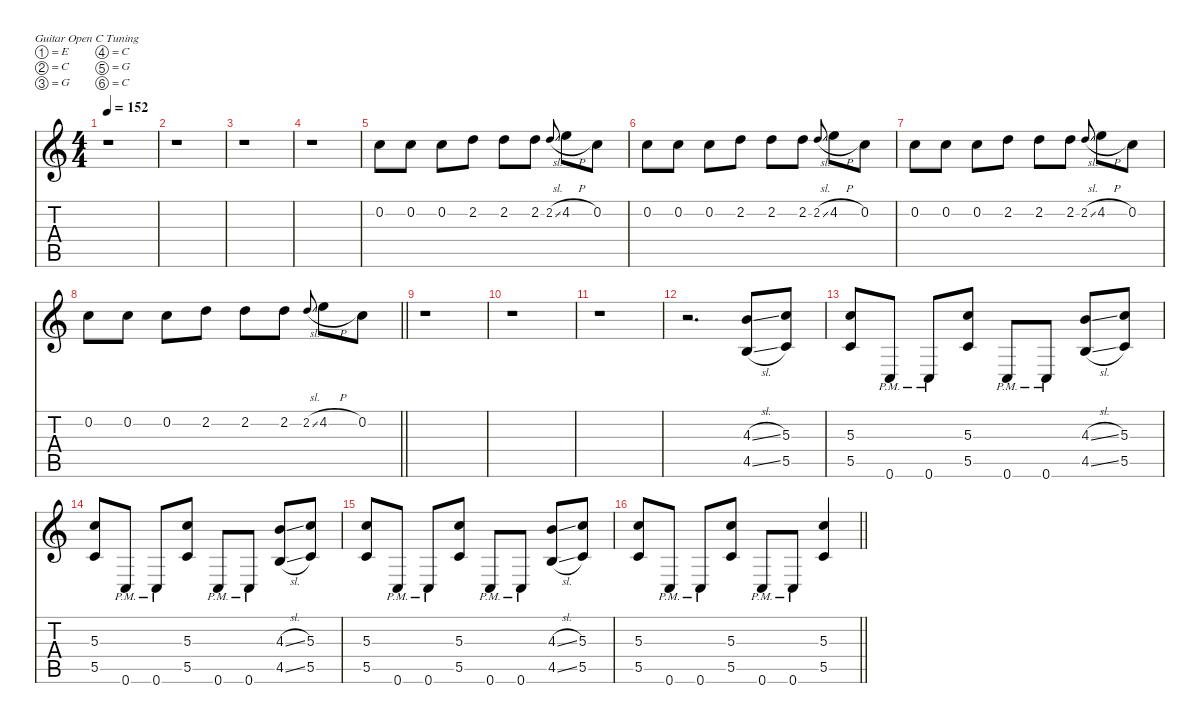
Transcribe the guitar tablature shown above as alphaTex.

\defaultSystemsLayout 4
\hideDynamics
\bracketExtendMode nobrackets
\singleTrackTrackNamePolicy hidden
\multiTrackTrackNamePolicy hidden
\firstSystemTrackNameMode fullname
\firstSystemTrackNameOrientation horizontal
\otherSystemsTrackNameOrientation horizontal
\track ("Guitar 2" "od.guit.") {defaultSystemsLayout 4 instrument overdrivenguitar}
\staff {score tabs}
\tuning (E4 C4 G3 C3 G2 C2)
\ts (4 4)
\beaming (8 2 2 2 2)
\tempo 152
\clef g2
\ks c
r.1{dy f instrument overdrivenguitar beam Down} |
r.1{beam Down} |
r.1{beam Down} |
r.1{beam Down} |
0.2.8{beam Down} 0.2.8{beam Down} 0.2.8{beam Down} 2.2.8{beam Down} 2.2.8{beam Down} 2.2.8{beam Down} 2.2{sl}.8{gr onbeat dy mf beam Up} 4.2{h}.8{dy f beam Down} 0.2.8{beam Down} |
0.2.8{beam Down} 0.2.8{beam Down} 0.2.8{beam Down} 2.2.8{beam Down} 2.2.8{beam Down} 2.2.8{beam Down} 2.2{sl}.8{gr onbeat dy mf beam Up} 4.2{h}.8{dy f beam Down} 0.2.8{beam Down} |
0.2.8{beam Down} 0.2.8{beam Down} 0.2.8{beam Down} 2.2.8{beam Down} 2.2.8{beam Down} 2.2.8{beam Down} 2.2{sl}.8{gr onbeat dy mf beam Up} 4.2{h}.8{dy f beam Down} 0.2.8{beam Down} |
\barLineRight lightlight
0.2.8{beam Down} 0.2.8{beam Down} 0.2.8{beam Down} 2.2.8{beam Down} 2.2.8{beam Down} 2.2.8{beam Down} 2.2{sl}.8{gr onbeat dy mf beam Up} 4.2{h}.8{dy f beam Down} 0.2.8{beam Down} |
r.1{beam Down} |
r.1{beam Down} |
r.1{beam Down} |
r.2{d beam Down} (4.3{sl} 4.5{sl}).8{beam Up} (5.3 5.5).8{beam Up} |
(5.3 5.5).8{beam Up} 0.6{pm}.8{beam Up} 0.6{pm}.8{beam Up} (5.3 5.5).8{beam Up} 0.6{pm}.8{beam Up} 0.6{pm}.8{beam Up} (4.3{sl} 4.5{sl}).8{beam Up} (5.3 5.5).8{beam Up} |
(5.3 5.5).8{beam Up} 0.6{pm}.8{beam Up} 0.6{pm}.8{beam Up} (5.3 5.5).8{beam Up} 0.6{pm}.8{beam Up} 0.6{pm}.8{beam Up} (4.3{sl} 4.5{sl}).8{beam Up} (5.3 5.5).8{beam Up} |
(5.3 5.5).8{beam Up} 0.6{pm}.8{beam Up} 0.6{pm}.8{beam Up} (5.3 5.5).8{beam Up} 0.6{pm}.8{beam Up} 0.6{pm}.8{beam Up} (4.3{sl} 4.5{sl}).8{beam Up} (5.3 5.5).8{beam Up} |
\barLineRight lightlight
(5.3 5.5).8{beam Up} 0.6{pm}.8{beam Up} 0.6{pm}.8{beam Up} (5.3 5.5).8{beam Up} 0.6{pm}.8{beam Up} 0.6{pm}.8{beam Up} (5.3 5.5).4{beam Up}
